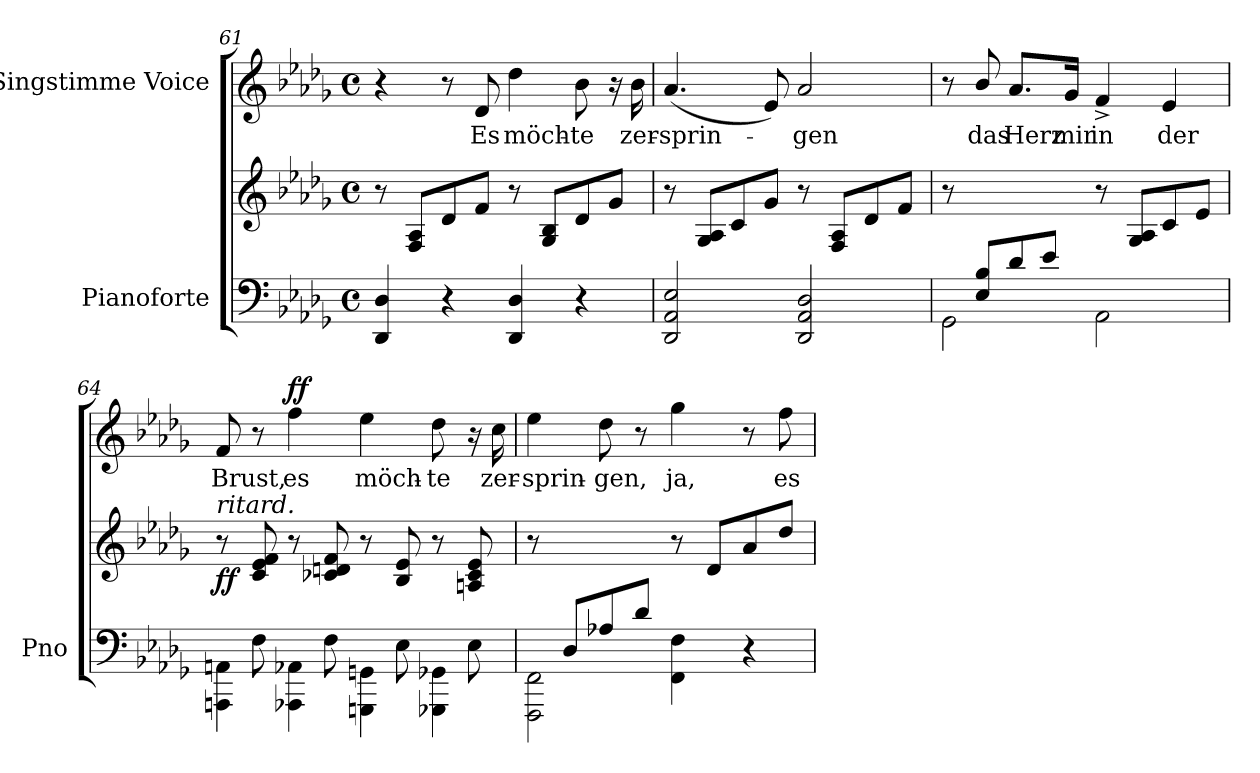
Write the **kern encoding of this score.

**kern	**kern	**dynam	**kern	**text	**dynam
*part2	*part2	*part2	*part1	*part1	*part1
*staff3	*staff2	*staff2/3	*staff1	*staff1	*staff1
*I"Pianoforte	*	*	*I"Singstimme Voice	*	*
*I'Pno	*	*	*	*	*
*clefF4	*clefG2	*	*clefG2	*	*
*k[b-e-a-d-g-]	*k[b-e-a-d-g-]	*	*k[b-e-a-d-g-]	*	*
*M4/4	*M4/4	*	*M4/4	*	*
*met(c)	*met(c)	*	*met(c)	*	*
=61	=61	=61	=61	=61	=61
4DD-/ 4D-/	8r	.	4r	.	.
.	8F/ 8A-/L	.	.	.	.
4r	8d-/	.	8r	.	.
.	8f/J	.	8d-/	Es	.
4DD-/ 4D-/	8r	.	4dd-\	möch-	.
.	8G-/ 8B-/L	.	.	.	.
4r	8d-/	.	8b-\	-te	.
.	8g-/J	.	16r	.	.
.	.	.	16b-\	zer-	.
=62	=62	=62	=62	=62	=62
2DD-/ 2AA-/ 2E-/	8r	.	(4.a-/	-sprin-	.
.	8G-/ 8A-/L	.	.	.	.
.	8c/	.	.	.	.
.	8g-/J	.	8e-/)	.	.
2DD-/ 2AA-/ 2D-/	8r	.	2a-/	-gen	.
.	8F/ 8A-/L	.	.	.	.
.	8d-/	.	.	.	.
.	8f/J	.	.	.	.
=63	=63	=63	=63	=63	=63
*^	*	*	*	*	*
8ryy	2GG-\	8r	.	8r	.	.
8E-/ 8B-/L	.	4.ryy	.	8b-/	das	.
8d-/	.	.	.	8.a-/L	Herz	.
8e-/J	.	.	.	.	.	.
.	.	.	.	16g-/Jk	mir	.
2ryy	2AA-\	8r	.	4f^>/	in	.
.	.	8G-/ 8A-/L	.	.	.	.
.	.	8c/	.	4e-/	der	.
.	.	8e-/J	.	.	.	.
=64	=64	=64	=64	=64	=64	=64
*	*	*^	*	*	*	*
!	!	!LO:TX:a:i:t=ritard.	!	!	!	!	!
!	!	!	!	!LO:DY:b	!	!	!
8ryy	4AAAn\ 4AAn\	8r	4ryy	ff	8f/	Brust,	.
8F\	.	8c/ 8e-/ 8f/	.	.	8r	.	.
!	!	!	!	!	!	!	!LO:DY:a
8ryy	4AAA-X\ 4AA-X\	8r	8ryy	.	4ff\	es	ff
8F\	.	8c-X/ 8dn/ 8f/	8ryy	.	.	.	.
8ryy	4GGGn\ 4GGn\	8r	8ryy	.	4ee-\	möch-	.
8E-\	.	8B-/ 8e-/	8ryy	.	.	.	.
8ryy	4GGG-X\ 4GG-X\	8r	8ryy	.	8dd-\	-te	.
8E-\	.	8An/ 8c-/ 8e-/	8ryy	.	16r	.	.
.	.	.	.	.	16cc\	zer-	.
*	*	*v	*v	*	*	*	*
=65	=65	=65	=65	=65	=65	=65
8ryy	2FFF\ 2FF\	8r	.	4ee-\	-sprin-	.
8D-/L	.	4.ryy	.	.	.	.
8A-X/	.	.	.	8dd-\	-gen,	.
8d-/J	.	.	.	8r	.	.
2ryy	4FF\ 4F\	8r	.	4gg-\	ja,	.
.	.	8d-/L	.	.	.	.
.	4r	8a-/	.	8r	.	.
.	.	8dd-/J	.	8ff\	es	.
*v	*v	*	*	*	*	*
=	=	=	=	=	=
*-	*-	*-	*-	*-	*-
